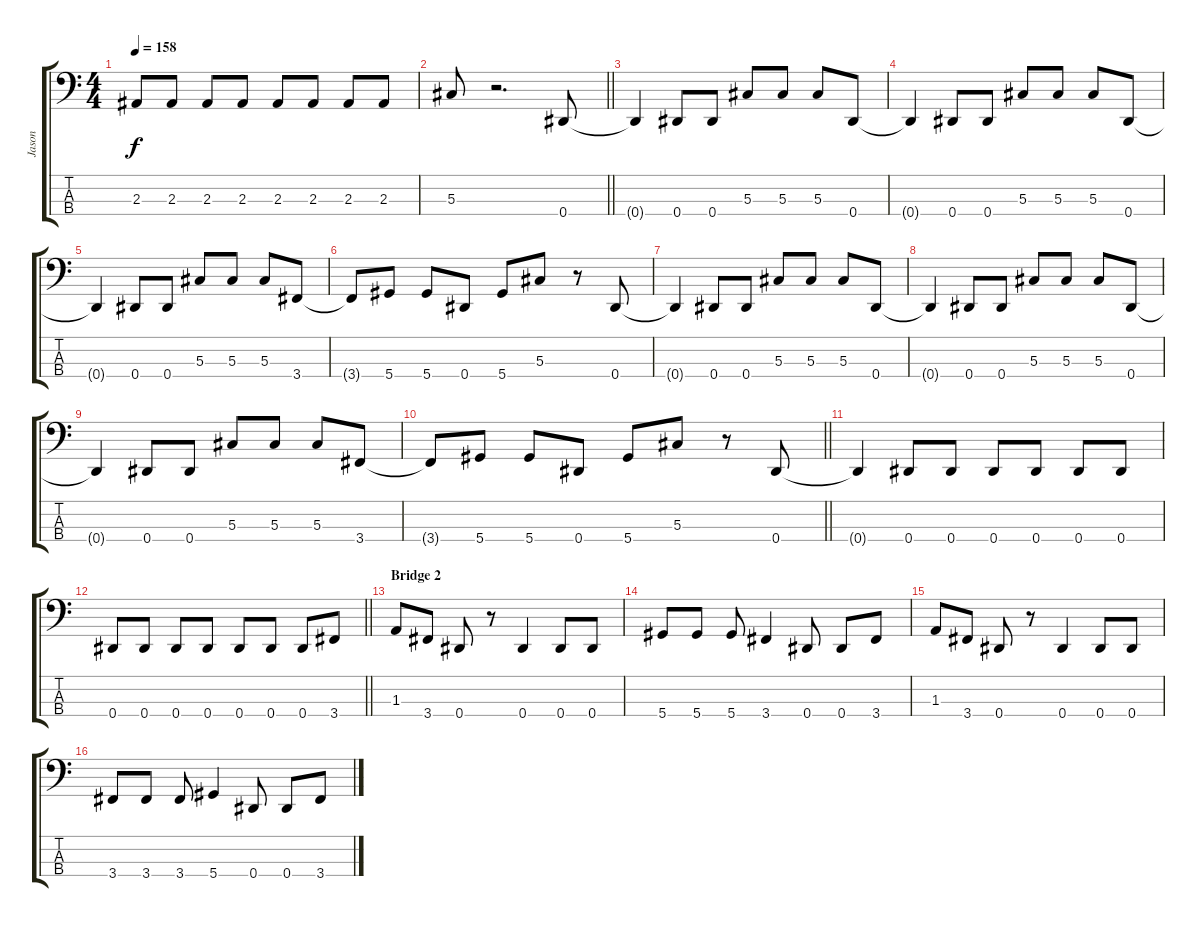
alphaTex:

\track ("Jason" "Jason") {instrument electricbassfinger}
\staff {score tabs}
\tuning (Gb2 Db2 Ab1 Eb1) {hide}
\ts (4 4)
\tempo 158
\clef f4
\ks c
2.3.8{dy f} 2.3.8 2.3.8 2.3.8 2.3.8 2.3.8 2.3.8 2.3.8 |
\barLineRight lightlight
5.3.8 r.2{d} 0.4.8 |
\section ("" "")
0.4{t}.4 0.4.8 0.4.8 5.3.8 5.3.8 5.3.8 0.4.8 |
0.4{t}.4 0.4.8 0.4.8 5.3.8 5.3.8 5.3.8 0.4.8 |
0.4{t}.4 0.4.8 0.4.8 5.3.8 5.3.8 5.3.8 3.4.8 |
3.4{t}.8 5.4.8 5.4.8 0.4.8 5.4.8 5.3.8 r.8 0.4.8 |
0.4{t}.4 0.4.8 0.4.8 5.3.8 5.3.8 5.3.8 0.4.8 |
0.4{t}.4 0.4.8 0.4.8 5.3.8 5.3.8 5.3.8 0.4.8 |
0.4{t}.4 0.4.8 0.4.8 5.3.8 5.3.8 5.3.8 3.4.8 |
\barLineRight lightlight
3.4{t}.8 5.4.8 5.4.8 0.4.8 5.4.8 5.3.8 r.8 0.4.8 |
\section ("" "")
0.4{t}.4 0.4.8 0.4.8 0.4.8 0.4.8 0.4.8 0.4.8 |
\barLineRight lightlight
0.4.8 0.4.8 0.4.8 0.4.8 0.4.8 0.4.8 0.4.8 3.4.8 |
\section ("" "Bridge 2")
1.3.8 3.4.8 0.4.8 r.8 0.4.4 0.4.8 0.4.8 |
5.4.8 5.4.8 5.4.8 3.4.4 0.4.8 0.4.8 3.4.8 |
1.3.8 3.4.8 0.4.8 r.8 0.4.4 0.4.8 0.4.8 |
3.4.8 3.4.8 3.4.8 5.4.4 0.4.8 0.4.8 3.4.8
